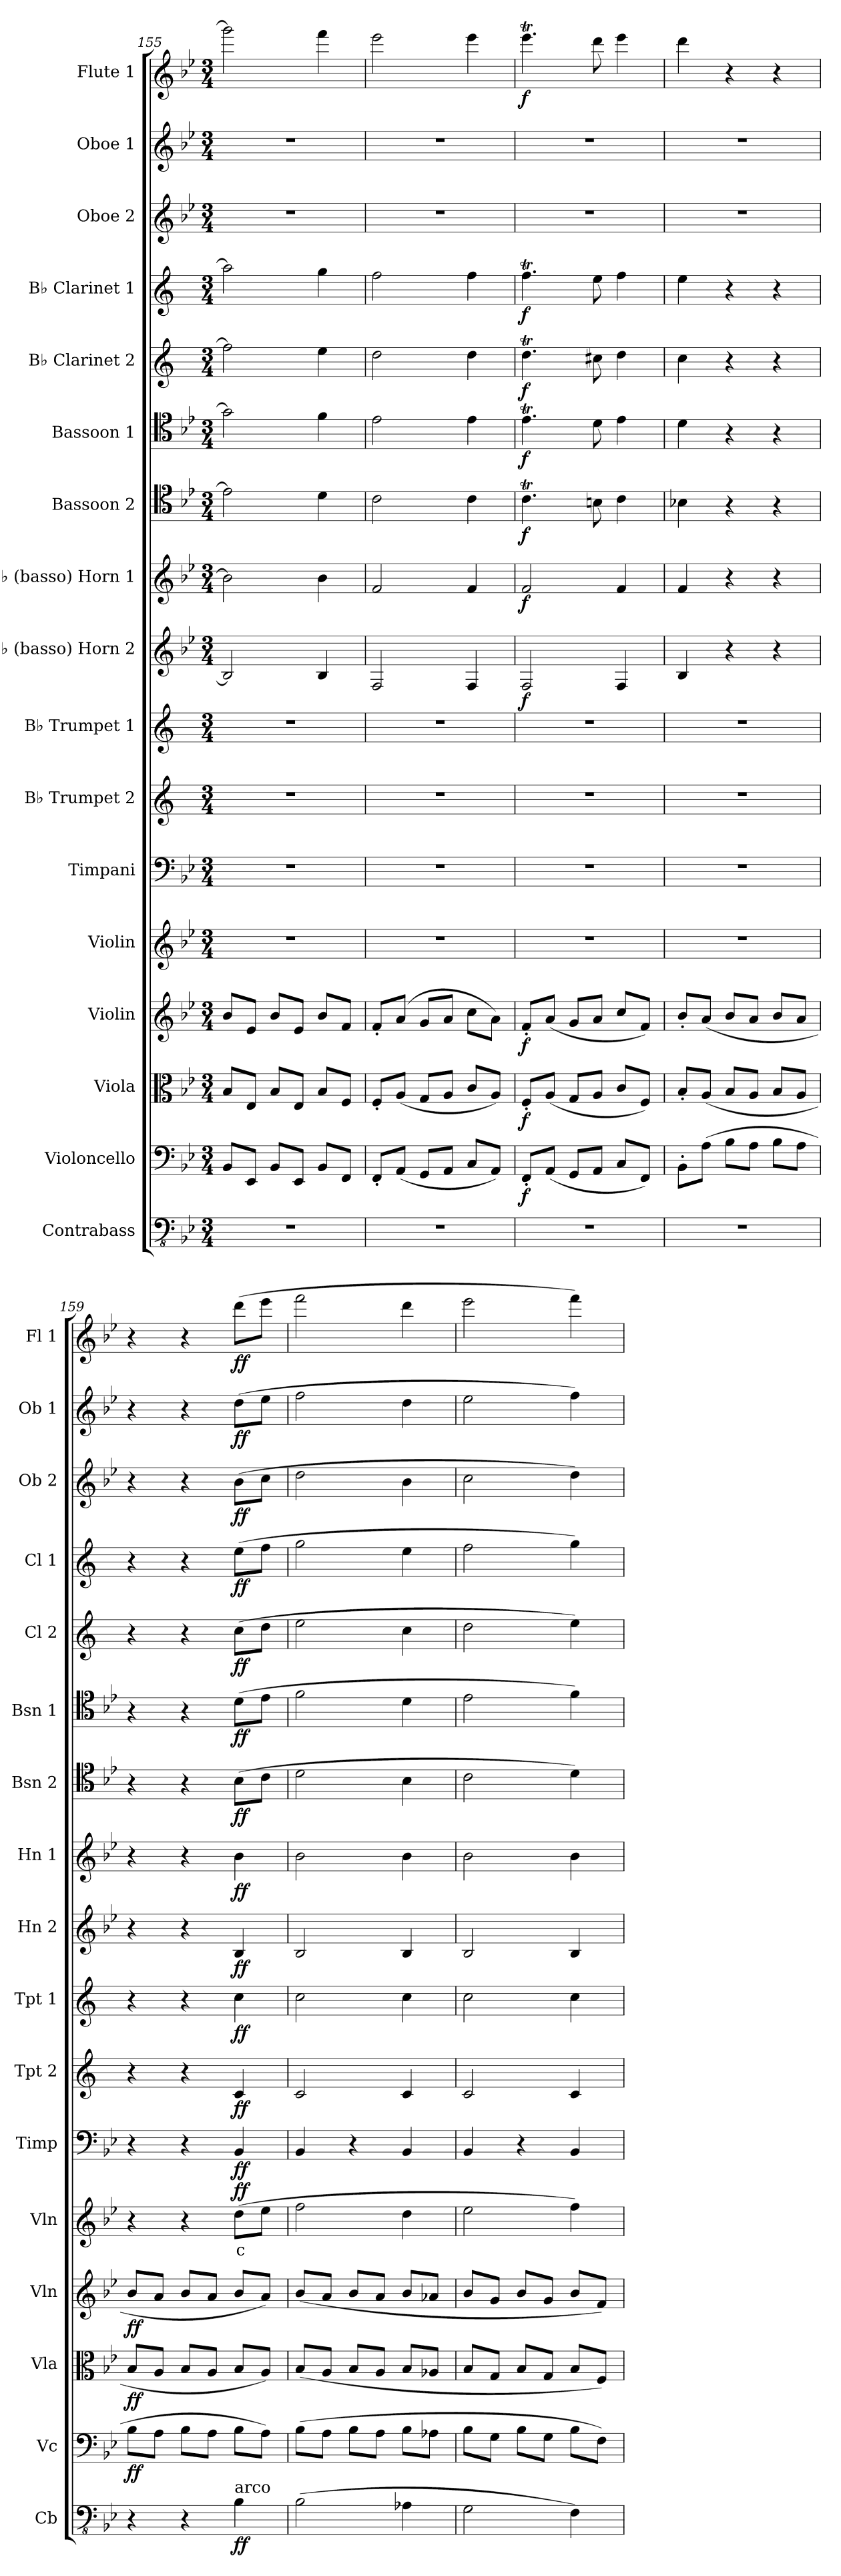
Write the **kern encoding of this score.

**kern	**dynam	**kern	**dynam	**kern	**dynam	**kern	**dynam	**kern	**text	**dynam	**kern	**dynam	**kern	**dynam	**kern	**dynam	**kern	**dynam	**kern	**dynam	**kern	**dynam	**kern	**dynam	**kern	**dynam	**kern	**dynam	**kern	**dynam	**kern	**dynam	**kern	**dynam
*part17	*part17	*part16	*part16	*part15	*part15	*part14	*part14	*part13	*part13	*part13	*part12	*part12	*part11	*part11	*part10	*part10	*part9	*part9	*part8	*part8	*part7	*part7	*part6	*part6	*part5	*part5	*part4	*part4	*part3	*part3	*part2	*part2	*part1	*part1
*staff17	*staff17	*staff16	*staff16	*staff15	*staff15	*staff14	*staff14	*staff13	*staff13	*staff13	*staff12	*staff12	*staff11	*staff11	*staff10	*staff10	*staff9	*staff9	*staff8	*staff8	*staff7	*staff7	*staff6	*staff6	*staff5	*staff5	*staff4	*staff4	*staff3	*staff3	*staff2	*staff2	*staff1	*staff1
*I"Contrabass	*	*I"Violoncello	*	*I"Viola	*	*I"Violin	*	*I"Violin	*	*	*I"Timpani	*	*I"B♭ Trumpet 2	*	*I"B♭ Trumpet 1	*	*I"B♭ (basso) Horn 2	*	*I"B♭ (basso) Horn 1	*	*I"Bassoon 2	*	*I"Bassoon 1	*	*I"B♭ Clarinet 2	*	*I"B♭ Clarinet 1	*	*I"Oboe 2	*	*I"Oboe 1	*	*I"Flute 1	*
*I'Cb	*	*I'Vc	*	*I'Vla	*	*I'Vln	*	*I'Vln	*	*	*I'Timp	*	*I'Tpt 2	*	*I'Tpt 1	*	*I'Hn 2	*	*I'Hn 1	*	*I'Bsn 2	*	*I'Bsn 1	*	*I'Cl 2	*	*I'Cl 1	*	*I'Ob 2	*	*I'Ob 1	*	*I'Fl 1	*
*clefFv4	*	*clefF4	*	*clefC3	*	*clefG2	*	*clefG2	*	*	*clefF4	*	*clefG2	*	*clefG2	*	*clefG2	*	*clefG2	*	*clefC4	*	*clefC4	*	*clefG2	*	*clefG2	*	*clefG2	*	*clefG2	*	*clefG2	*
*	*	*	*	*	*	*	*	*	*	*	*	*	*ITrd1c2	*	*ITrd1c2	*	*ITrd8c14	*	*ITrd8c14	*	*	*	*	*	*ITrd1c2	*	*ITrd1c2	*	*	*	*	*	*	*
*k[b-e-]	*	*k[b-e-]	*	*k[b-e-]	*	*k[b-e-]	*	*k[b-e-]	*	*	*k[b-e-]	*	*k[b-e-]	*	*k[b-e-]	*	*k[b-e-]	*	*k[b-e-]	*	*k[b-e-]	*	*k[b-e-]	*	*k[b-e-]	*	*k[b-e-]	*	*k[b-e-]	*	*k[b-e-]	*	*k[b-e-]	*
*M3/4	*	*M3/4	*	*M3/4	*	*M3/4	*	*M3/4	*	*	*M3/4	*	*M3/4	*	*M3/4	*	*M3/4	*	*M3/4	*	*M3/4	*	*M3/4	*	*M3/4	*	*M3/4	*	*M3/4	*	*M3/4	*	*M3/4	*
=155	=155	=155	=155	=155	=155	=155	=155	=155	=155	=155	=155	=155	=155	=155	=155	=155	=155	=155	=155	=155	=155	=155	=155	=155	=155	=155	=155	=155	=155	=155	=155	=155	=155	=155
2.r	.	8BB-/L	.	8B-/L	.	8b-/L	.	2.r	.	.	2.r	.	2.r	.	2.r	.	2BB-/]	.	2B-\]	.	2e-\]	.	2g\]	.	2ee-\]	.	2gg\]	.	2.r	.	2.r	.	2ggg\]	.
.	.	8EE-/J	.	8E-/J	.	8e-/J	.	.	.	.	.	.	.	.	.	.	.	.	.	.	.	.	.	.	.	.	.	.	.	.	.	.	.	.
.	.	8BB-/L	.	8B-/L	.	8b-/L	.	.	.	.	.	.	.	.	.	.	.	.	.	.	.	.	.	.	.	.	.	.	.	.	.	.	.	.
.	.	8EE-/J	.	8E-/J	.	8e-/J	.	.	.	.	.	.	.	.	.	.	.	.	.	.	.	.	.	.	.	.	.	.	.	.	.	.	.	.
.	.	8BB-/L	.	8B-/L	.	8b-/L	.	.	.	.	.	.	.	.	.	.	4BB-/	.	4B-\	.	4d\	.	4f\	.	4dd\	.	4ff\	.	.	.	.	.	4fff\	.
.	.	8FF/J	.	8F/J	.	8f/J	.	.	.	.	.	.	.	.	.	.	.	.	.	.	.	.	.	.	.	.	.	.	.	.	.	.	.	.
=156	=156	=156	=156	=156	=156	=156	=156	=156	=156	=156	=156	=156	=156	=156	=156	=156	=156	=156	=156	=156	=156	=156	=156	=156	=156	=156	=156	=156	=156	=156	=156	=156	=156	=156
2.r	.	8FF'/L	.	8F'/L	.	8f'/L	.	2.r	.	.	2.r	.	2.r	.	2.r	.	2FF/	.	2F/	.	2c\	.	2e-\	.	2cc\	.	2ee-\	.	2.r	.	2.r	.	2eee-\	.
.	.	(8AA/J	.	(8A/J	.	(8a/J	.	.	.	.	.	.	.	.	.	.	.	.	.	.	.	.	.	.	.	.	.	.	.	.	.	.	.	.
.	.	8GG/L	.	8G/L	.	8g/L	.	.	.	.	.	.	.	.	.	.	.	.	.	.	.	.	.	.	.	.	.	.	.	.	.	.	.	.
.	.	8AA/J	.	8A/J	.	8a/J	.	.	.	.	.	.	.	.	.	.	.	.	.	.	.	.	.	.	.	.	.	.	.	.	.	.	.	.
.	.	8C/L	.	8c/L	.	8cc\L	.	.	.	.	.	.	.	.	.	.	4FF/	.	4F/	.	4c\	.	4e-\	.	4cc\	.	4ee-\	.	.	.	.	.	4eee-\	.
.	.	8AA/J)	.	8A/J)	.	8a\J)	.	.	.	.	.	.	.	.	.	.	.	.	.	.	.	.	.	.	.	.	.	.	.	.	.	.	.	.
=157	=157	=157	=157	=157	=157	=157	=157	=157	=157	=157	=157	=157	=157	=157	=157	=157	=157	=157	=157	=157	=157	=157	=157	=157	=157	=157	=157	=157	=157	=157	=157	=157	=157	=157
!	!	!	!LO:DY:b	!	!LO:DY:b	!	!LO:DY:b	!	!	!	!	!	!	!	!	!	!	!LO:DY:b	!	!LO:DY:b	!	!LO:DY:b	!	!LO:DY:b	!	!LO:DY:b	!	!LO:DY:b	!	!	!	!	!	!LO:DY:b
2.r	.	8FF'/L	f	8F'/L	f	8f'/L	f	2.r	.	.	2.r	.	2.r	.	2.r	.	2FF/	f	2F/	f	4.cT\	f	4.e-T\	f	4.ccT\	f	4.ee-T\	f	2.r	.	2.r	.	4.eee-T\	f
.	.	(8AA/J	.	(8A/J	.	(8a/J	.	.	.	.	.	.	.	.	.	.	.	.	.	.	.	.	.	.	.	.	.	.	.	.	.	.	.	.
.	.	8GG/L	.	8G/L	.	8g/L	.	.	.	.	.	.	.	.	.	.	.	.	.	.	.	.	.	.	.	.	.	.	.	.	.	.	.	.
.	.	8AA/J	.	8A/J	.	8a/J	.	.	.	.	.	.	.	.	.	.	.	.	.	.	8Bn\	.	8d\	.	8bn\	.	8dd\	.	.	.	.	.	8ddd\	.
.	.	8C/L	.	8c/L	.	8cc/L	.	.	.	.	.	.	.	.	.	.	4FF/	.	4F/	.	4c\	.	4e-\	.	4cc\	.	4ee-\	.	.	.	.	.	4eee-\	.
.	.	8FF/J)	.	8F/J)	.	8f/J)	.	.	.	.	.	.	.	.	.	.	.	.	.	.	.	.	.	.	.	.	.	.	.	.	.	.	.	.
=158	=158	=158	=158	=158	=158	=158	=158	=158	=158	=158	=158	=158	=158	=158	=158	=158	=158	=158	=158	=158	=158	=158	=158	=158	=158	=158	=158	=158	=158	=158	=158	=158	=158	=158
2.r	.	8BB-'\L	.	8B-'/L	.	8b-'/L	.	2.r	.	.	2.r	.	2.r	.	2.r	.	4BB-/	.	4F/	.	4B-X\	.	4d\	.	4b-\	.	4dd\	.	2.r	.	2.r	.	4ddd\	.
.	.	(8A\J	.	(8A/J	.	(8a/J	.	.	.	.	.	.	.	.	.	.	.	.	.	.	.	.	.	.	.	.	.	.	.	.	.	.	.	.
.	.	8B-\L	.	8B-/L	.	8b-/L	.	.	.	.	.	.	.	.	.	.	4r	.	4r	.	4r	.	4r	.	4r	.	4r	.	.	.	.	.	4r	.
.	.	8A\J	.	8A/J	.	8a/J	.	.	.	.	.	.	.	.	.	.	.	.	.	.	.	.	.	.	.	.	.	.	.	.	.	.	.	.
.	.	8B-\L	.	8B-/L	.	8b-/L	.	.	.	.	.	.	.	.	.	.	4r	.	4r	.	4r	.	4r	.	4r	.	4r	.	.	.	.	.	4r	.
.	.	8A\J	.	8A/J	.	8a/J	.	.	.	.	.	.	.	.	.	.	.	.	.	.	.	.	.	.	.	.	.	.	.	.	.	.	.	.
!!LO:PB:g=z
=159	=159	=159	=159	=159	=159	=159	=159	=159	=159	=159	=159	=159	=159	=159	=159	=159	=159	=159	=159	=159	=159	=159	=159	=159	=159	=159	=159	=159	=159	=159	=159	=159	=159	=159
!	!	!	!LO:DY:b	!	!LO:DY:b	!	!LO:DY:b	!	!	!	!	!	!	!	!	!	!	!	!	!	!	!	!	!	!	!	!	!	!	!	!	!	!	!
4r	.	8B-\L	ff	8B-/L	ff	8b-/L	ff	4r	.	.	4r	.	4r	.	4r	.	4r	.	4r	.	4r	.	4r	.	4r	.	4r	.	4r	.	4r	.	4r	.
.	.	8A\J	.	8A/J	.	8a/J	.	.	.	.	.	.	.	.	.	.	.	.	.	.	.	.	.	.	.	.	.	.	.	.	.	.	.	.
4r	.	8B-\L	.	8B-/L	.	8b-/L	.	4r	.	.	4r	.	4r	.	4r	.	4r	.	4r	.	4r	.	4r	.	4r	.	4r	.	4r	.	4r	.	4r	.
.	.	8A\J	.	8A/J	.	8a/J	.	.	.	.	.	.	.	.	.	.	.	.	.	.	.	.	.	.	.	.	.	.	.	.	.	.	.	.
!LO:TX:a:t=arco	!	!	!	!	!	!	!	!	!	!	!	!	!	!	!	!	!	!	!	!	!	!	!	!	!	!	!	!	!	!	!	!	!	!
!	!LO:DY:b	!	!	!	!	!	!	!	!LO:LY:b:color=#FF0000	!LO:DY:b	!	!LO:DY:b	!	!LO:DY:b	!	!LO:DY:b	!	!LO:DY:b	!	!LO:DY:b	!	!LO:DY:b	!	!LO:DY:b	!	!LO:DY:b	!	!LO:DY:b	!	!LO:DY:b	!	!LO:DY:b	!	!LO:DY:b
4BB-\	ff	8B-\L	.	8B-/L	.	8b-/L	.	(8dd\L	c	ff	4BB-/	ff	4B-/	ff	4b-\	ff	4BB-/	ff	4B-\	ff	(8B-\L	ff	(8d\L	ff	(8b-\L	ff	(8dd\L	ff	(8b-\L	ff	(8dd\L	ff	(8ddd\L	ff
.	.	8A\J)	.	8A/J)	.	8a/J)	.	8ee-\J	.	.	.	.	.	.	.	.	.	.	.	.	8c\J	.	8e-\J	.	8cc\J	.	8ee-\J	.	8cc\J	.	8ee-\J	.	8eee-\J	.
=160	=160	=160	=160	=160	=160	=160	=160	=160	=160	=160	=160	=160	=160	=160	=160	=160	=160	=160	=160	=160	=160	=160	=160	=160	=160	=160	=160	=160	=160	=160	=160	=160	=160	=160
(2BB-\	.	(8B-\L	.	(8B-/L	.	(8b-/L	.	2ff\	.	.	4BB-/	.	2B-/	.	2b-\	.	2BB-/	.	2B-\	.	2d\	.	2f\	.	2dd\	.	2ff\	.	2dd\	.	2ff\	.	2fff\	.
.	.	8A\J	.	8A/J	.	8a/J	.	.	.	.	.	.	.	.	.	.	.	.	.	.	.	.	.	.	.	.	.	.	.	.	.	.	.	.
.	.	8B-\L	.	8B-/L	.	8b-/L	.	.	.	.	4r	.	.	.	.	.	.	.	.	.	.	.	.	.	.	.	.	.	.	.	.	.	.	.
.	.	8A\J	.	8A/J	.	8a/J	.	.	.	.	.	.	.	.	.	.	.	.	.	.	.	.	.	.	.	.	.	.	.	.	.	.	.	.
4AA-X\	.	8B-\L	.	8B-/L	.	8b-/L	.	4dd\	.	.	4BB-/	.	4B-/	.	4b-\	.	4BB-/	.	4B-\	.	4B-\	.	4d\	.	4b-\	.	4dd\	.	4b-\	.	4dd\	.	4ddd\	.
.	.	8A-X\J	.	8A-X/J	.	8a-X/J	.	.	.	.	.	.	.	.	.	.	.	.	.	.	.	.	.	.	.	.	.	.	.	.	.	.	.	.
=161	=161	=161	=161	=161	=161	=161	=161	=161	=161	=161	=161	=161	=161	=161	=161	=161	=161	=161	=161	=161	=161	=161	=161	=161	=161	=161	=161	=161	=161	=161	=161	=161	=161	=161
2GG\	.	8B-\L	.	8B-/L	.	8b-/L	.	2ee-\	.	.	4BB-/	.	2B-/	.	2b-\	.	2BB-/	.	2B-\	.	2c\	.	2e-\	.	2cc\	.	2ee-\	.	2cc\	.	2ee-\	.	2eee-\	.
.	.	8G\J	.	8G/J	.	8g/J	.	.	.	.	.	.	.	.	.	.	.	.	.	.	.	.	.	.	.	.	.	.	.	.	.	.	.	.
.	.	8B-\L	.	8B-/L	.	8b-/L	.	.	.	.	4r	.	.	.	.	.	.	.	.	.	.	.	.	.	.	.	.	.	.	.	.	.	.	.
.	.	8G\J	.	8G/J	.	8g/J	.	.	.	.	.	.	.	.	.	.	.	.	.	.	.	.	.	.	.	.	.	.	.	.	.	.	.	.
4FF\)	.	8B-\L	.	8B-/L	.	8b-/L	.	4ff\)	.	.	4BB-/	.	4B-/	.	4b-\	.	4BB-/	.	4B-\	.	4d\)	.	4f\)	.	4dd\)	.	4ff\)	.	4dd\)	.	4ff\)	.	4fff\)	.
.	.	8F\J)	.	8F/J)	.	8f/J)	.	.	.	.	.	.	.	.	.	.	.	.	.	.	.	.	.	.	.	.	.	.	.	.	.	.	.	.
=	=	=	=	=	=	=	=	=	=	=	=	=	=	=	=	=	=	=	=	=	=	=	=	=	=	=	=	=	=	=	=	=	=	=
*-	*-	*-	*-	*-	*-	*-	*-	*-	*-	*-	*-	*-	*-	*-	*-	*-	*-	*-	*-	*-	*-	*-	*-	*-	*-	*-	*-	*-	*-	*-	*-	*-	*-	*-
